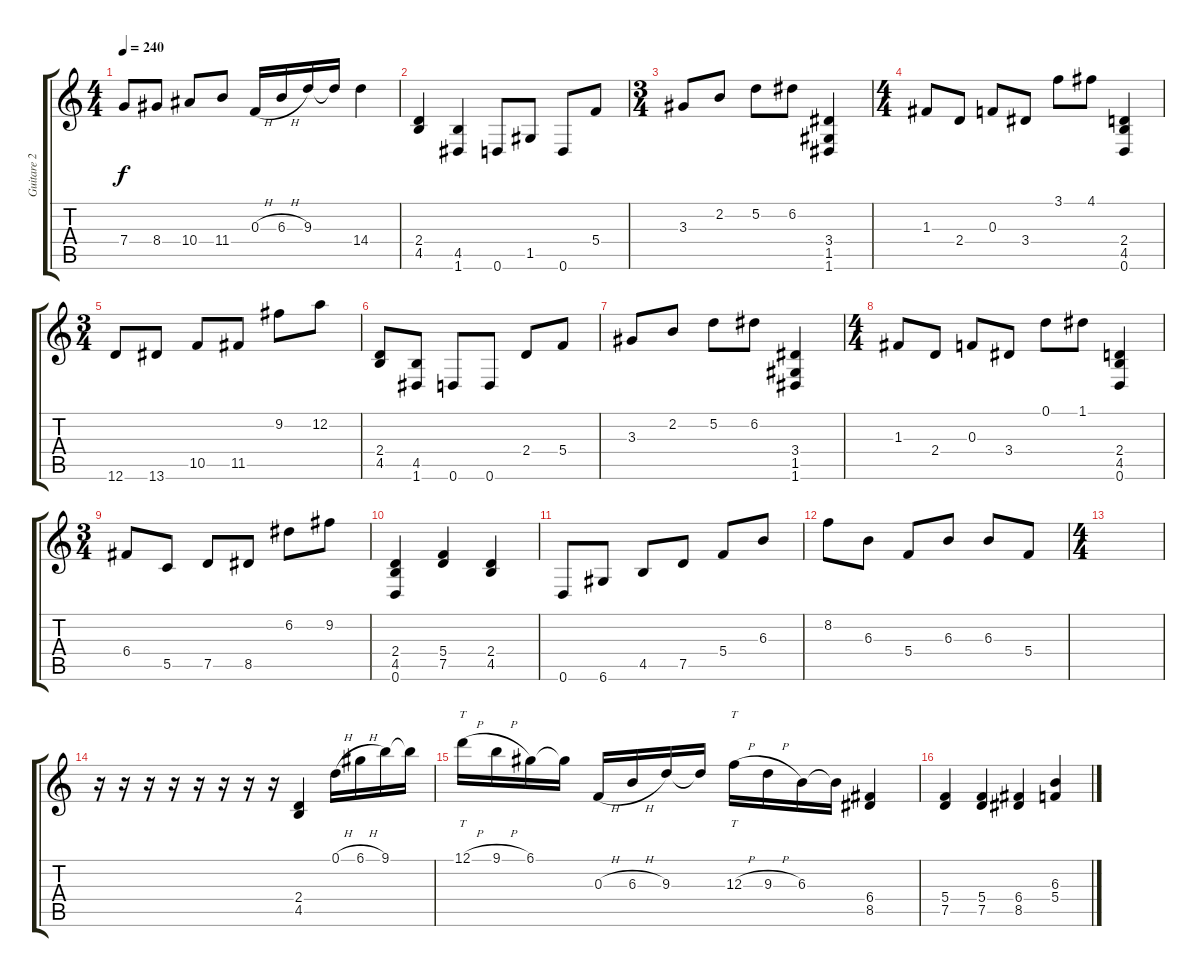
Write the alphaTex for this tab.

\track ("Guitare 2" "Guitare 2") {instrument distortionguitar}
\staff {score tabs}
\tuning (D4 A3 F3 C3 G2 D2) {hide}
\ts (4 4)
\tempo 240
\clef g2
\ks c
7.4.8{dy f} 8.4.8 10.4.8 11.4.8 0.3{h}.16 6.3{h}.16 9.3.16 9.3{t}.16 14.4.4 |
(2.4 4.5).4 (4.5 1.6).4 0.6.8 1.5.8 0.6.8 5.4.8 |
\ts (3 4)
3.3.8 2.2.8 5.2.8 6.2.8 (3.4 1.5 1.6).4 |
\ts (4 4)
1.3.8 2.4.8 0.3.8 3.4.8 3.1.8 4.1.8 (2.4 4.5 0.6).4 |
\ts (3 4)
12.6.8 13.6.8 10.5.8 11.5.8 9.2.8 12.2.8 |
(2.4 4.5).8 (4.5 1.6).8 0.6.8 0.6.8 2.4.8 5.4.8 |
3.3.8 2.2.8 5.2.8 6.2.8 (3.4 1.5 1.6).4 |
\ts (4 4)
1.3.8 2.4.8 0.3.8 3.4.8 0.1.8 1.1.8 (2.4 4.5 0.6).4 |
\ts (3 4)
6.4.8 5.5.8 7.5.8 8.5.8 6.2.8 9.2.8 |
(2.4 4.5 0.6).4 (5.4 7.5).4 (2.4 4.5).4 |
0.6.8 6.6.8 4.5.8 7.5.8 5.4.8 6.3.8 |
8.2.8 6.3.8 5.4.8 6.3.8 6.3.8 5.4.8 |
\ts (4 4)
|
r.16 r.16 r.16 r.16 r.16 r.16 r.16 r.16 (2.4 4.5).4 0.1{h}.16 6.1{h}.16 9.1.16 9.1{t}.16 |
12.1{h}.16{tt} 9.1{h}.16 6.1.16 6.1{t}.16 0.3{h}.16 6.3{h}.16 9.3.16 9.3{t}.16 12.3{h}.16{tt} 9.3{h}.16 6.3.16 6.3{t}.16 (6.4 8.5).4 |
(5.4 7.5).4 (5.4 7.5).4 (6.4 8.5).4 (6.3 5.4).4
